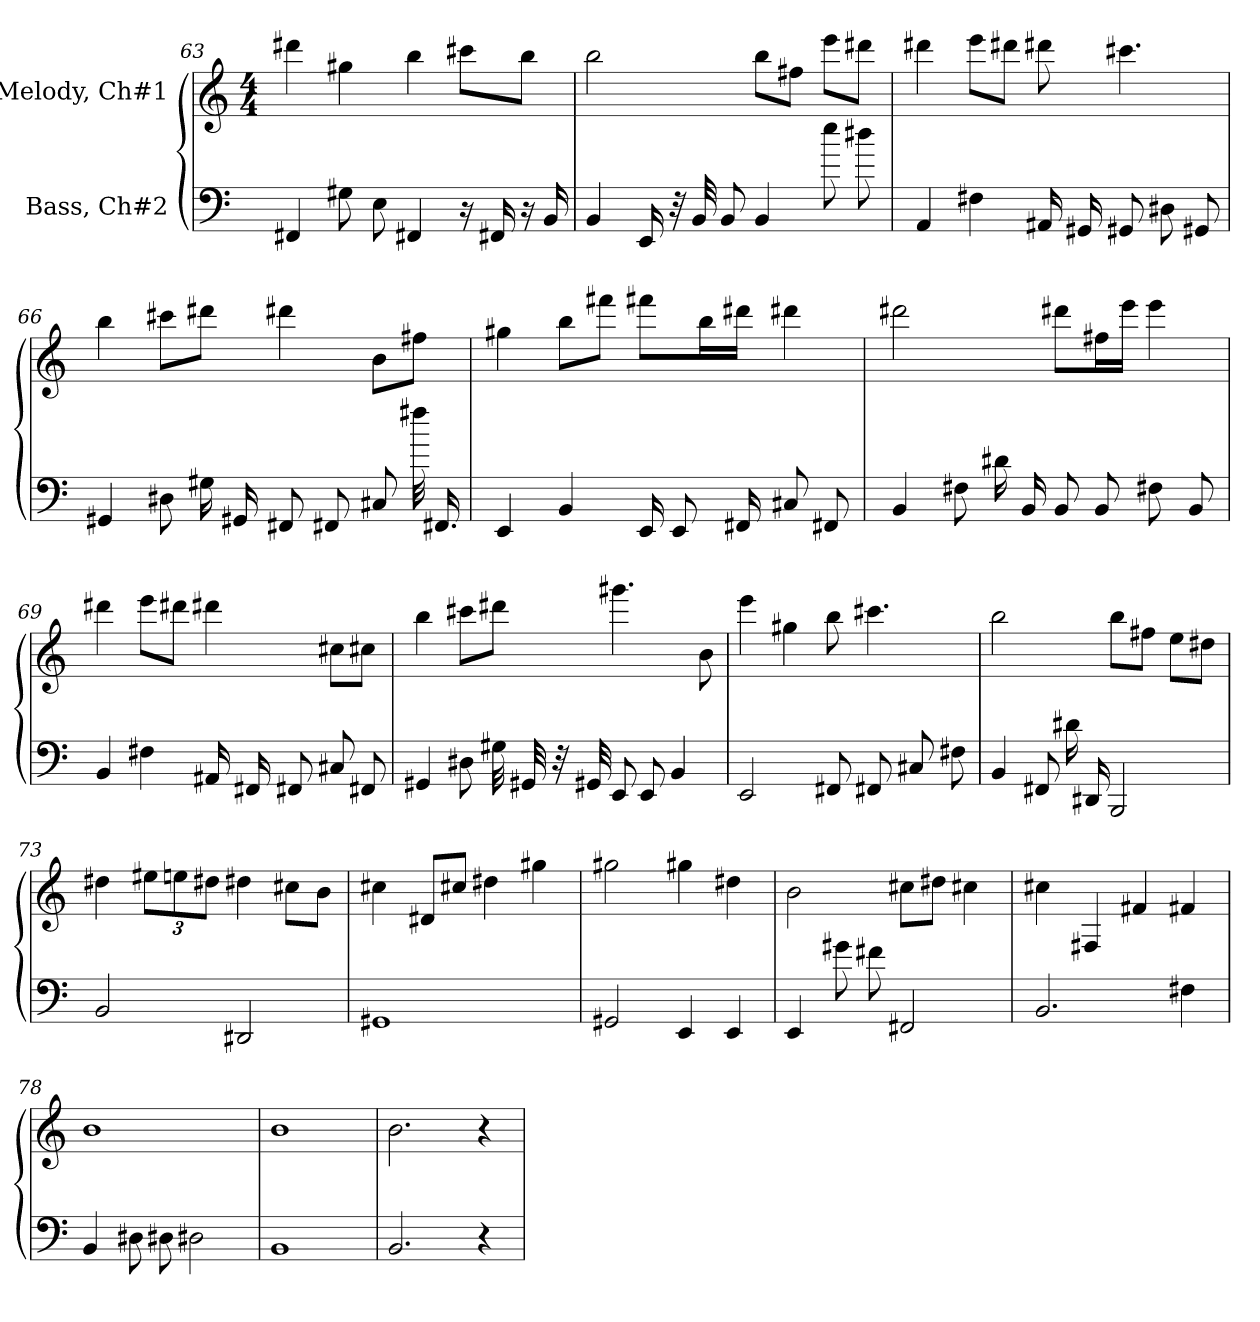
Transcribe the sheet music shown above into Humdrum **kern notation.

**kern	**kern
*part2	*part1
*staff2	*staff1
*I"Bass, Ch#2	*I"Melody, Ch#1
*clefF4	*
*	*M4/4
=63	=63
4FF#X	4ddd#X
8G#X	4gg#X
8E	.
4FF#X	4bb
16r	8ccc#XL
16FF#X	.
16r	8bbJ
16BB	.
=64	=64
4BB	2bb
16EE	.
32r	.
32BB	.
8BB	.
4BB	8bbL
.	8ff#XJ
8ee	8eeeL
8dd#X	8ddd#XJ
=65	=65
4AA	4ddd#X
4F#X	8eeeL
.	8ddd#XJ
16AA#X	8ddd#X
16GG#X	.
8GG#X	4.ccc#X
8D#X	.
8GG#X	.
=66	=66
4GG#X	4bb
8D#X	8ccc#XL
16G#X	8ddd#XJ
16GG#X	.
8FF#X	4ddd#X
8FF#X	.
8C#X	8bL
32ff#X	8ff#XJ
16.FF#X	.
=67	=67
4EE	4gg#X
4BB	8bbL
.	8fff#XJ
16EE	8fff#XL
8EE	.
.	16bbL
16FF#X	16ddd#XJJ
8C#X	4ddd#X
8FF#X	.
=68	=68
4BB	2ddd#X
8F#X	.
16d#X	.
16BB	.
8BB	8ddd#XL
8BB	16ff#XL
.	16eeeJJ
8F#X	4eee
8BB	.
=69	=69
4BB	4ddd#X
4F#X	8eeeL
.	8ddd#XJ
16AA#X	4ddd#X
16FF#X	.
8FF#X	.
8C#X	8cc#XL
8FF#X	8cc#XJ
=70	=70
4GG#X	4bb
8D#X	8ccc#XL
32G#X	8ddd#XJ
32GG#X	.
32r	.
32GG#X	.
8EE	4.ggg#X
8EE	.
4BB	.
.	8b
=71	=71
2EE	4eee
.	4gg#X
8FF#X	8bb
8FF#X	4.ccc#X
8C#X	.
8F#X	.
=72	=72
4BB	2bb
8FF#X	.
16d#X	.
16DD#X	.
2BBB	8bbL
.	8ff#XJ
.	8eeL
.	8dd#XJ
=73	=73
2BB	4dd#X
.	12ee#XL
.	12ee
.	12dd#XJ
2DD#X	4dd#X
.	8cc#XL
.	8bJ
=74	=74
1GG#X	4cc#X
.	8d#XL
.	8cc#XJ
.	4dd#X
.	4gg#X
=75	=75
2GG#X	2gg#X
4EE	4gg#X
4EE	4dd#X
=76	=76
4EE	2b
8g#X	.
8f#X	.
2FF#X	8cc#XL
.	8dd#XJ
.	4cc#X
=77	=77
2.BB	4cc#X
.	4F#X
.	4f#X
4F#X	4f#X
=78	=78
4BB	1b
8D#X	.
8D#X	.
2D#X	.
=79	=79
1BB	1b
=80	=80
2.BB	2.b
4r	4r
=	=
*-	*-
